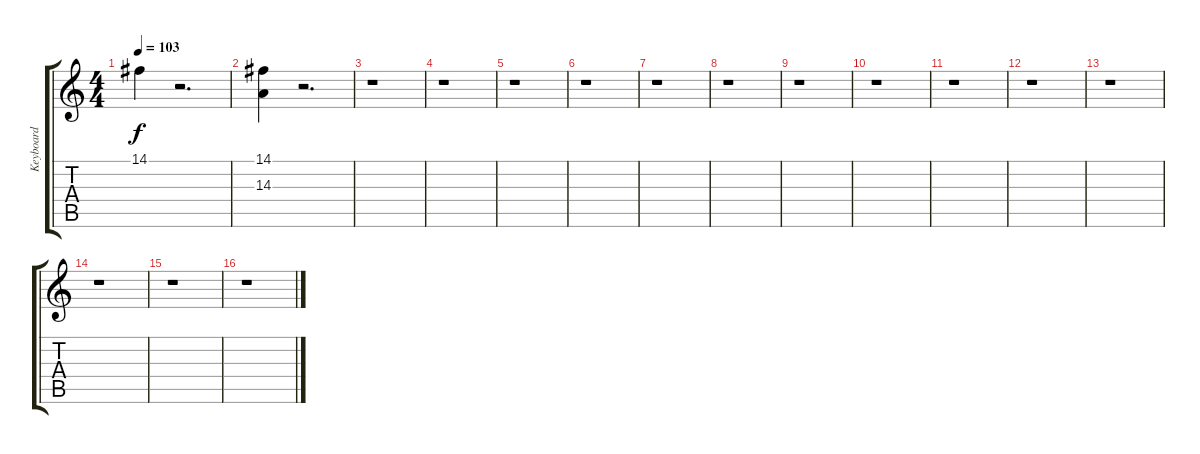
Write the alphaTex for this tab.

\track ("Keyboard" "Keyboard") {instrument timpani}
\staff {score tabs}
\tuning (E4 B3 G3 D3 A2 E2) {hide}
\ts (4 4)
\tempo 103
\clef g2
\ks c
14.1.4{dy f} r.2{d} |
(14.1 14.3).4 r.2{d} |
r.1 |
r.1 |
r.1 |
r.1 |
r.1 |
r.1 |
r.1 |
r.1 |
r.1 |
r.1 |
r.1 |
r.1 |
r.1 |
r.1
